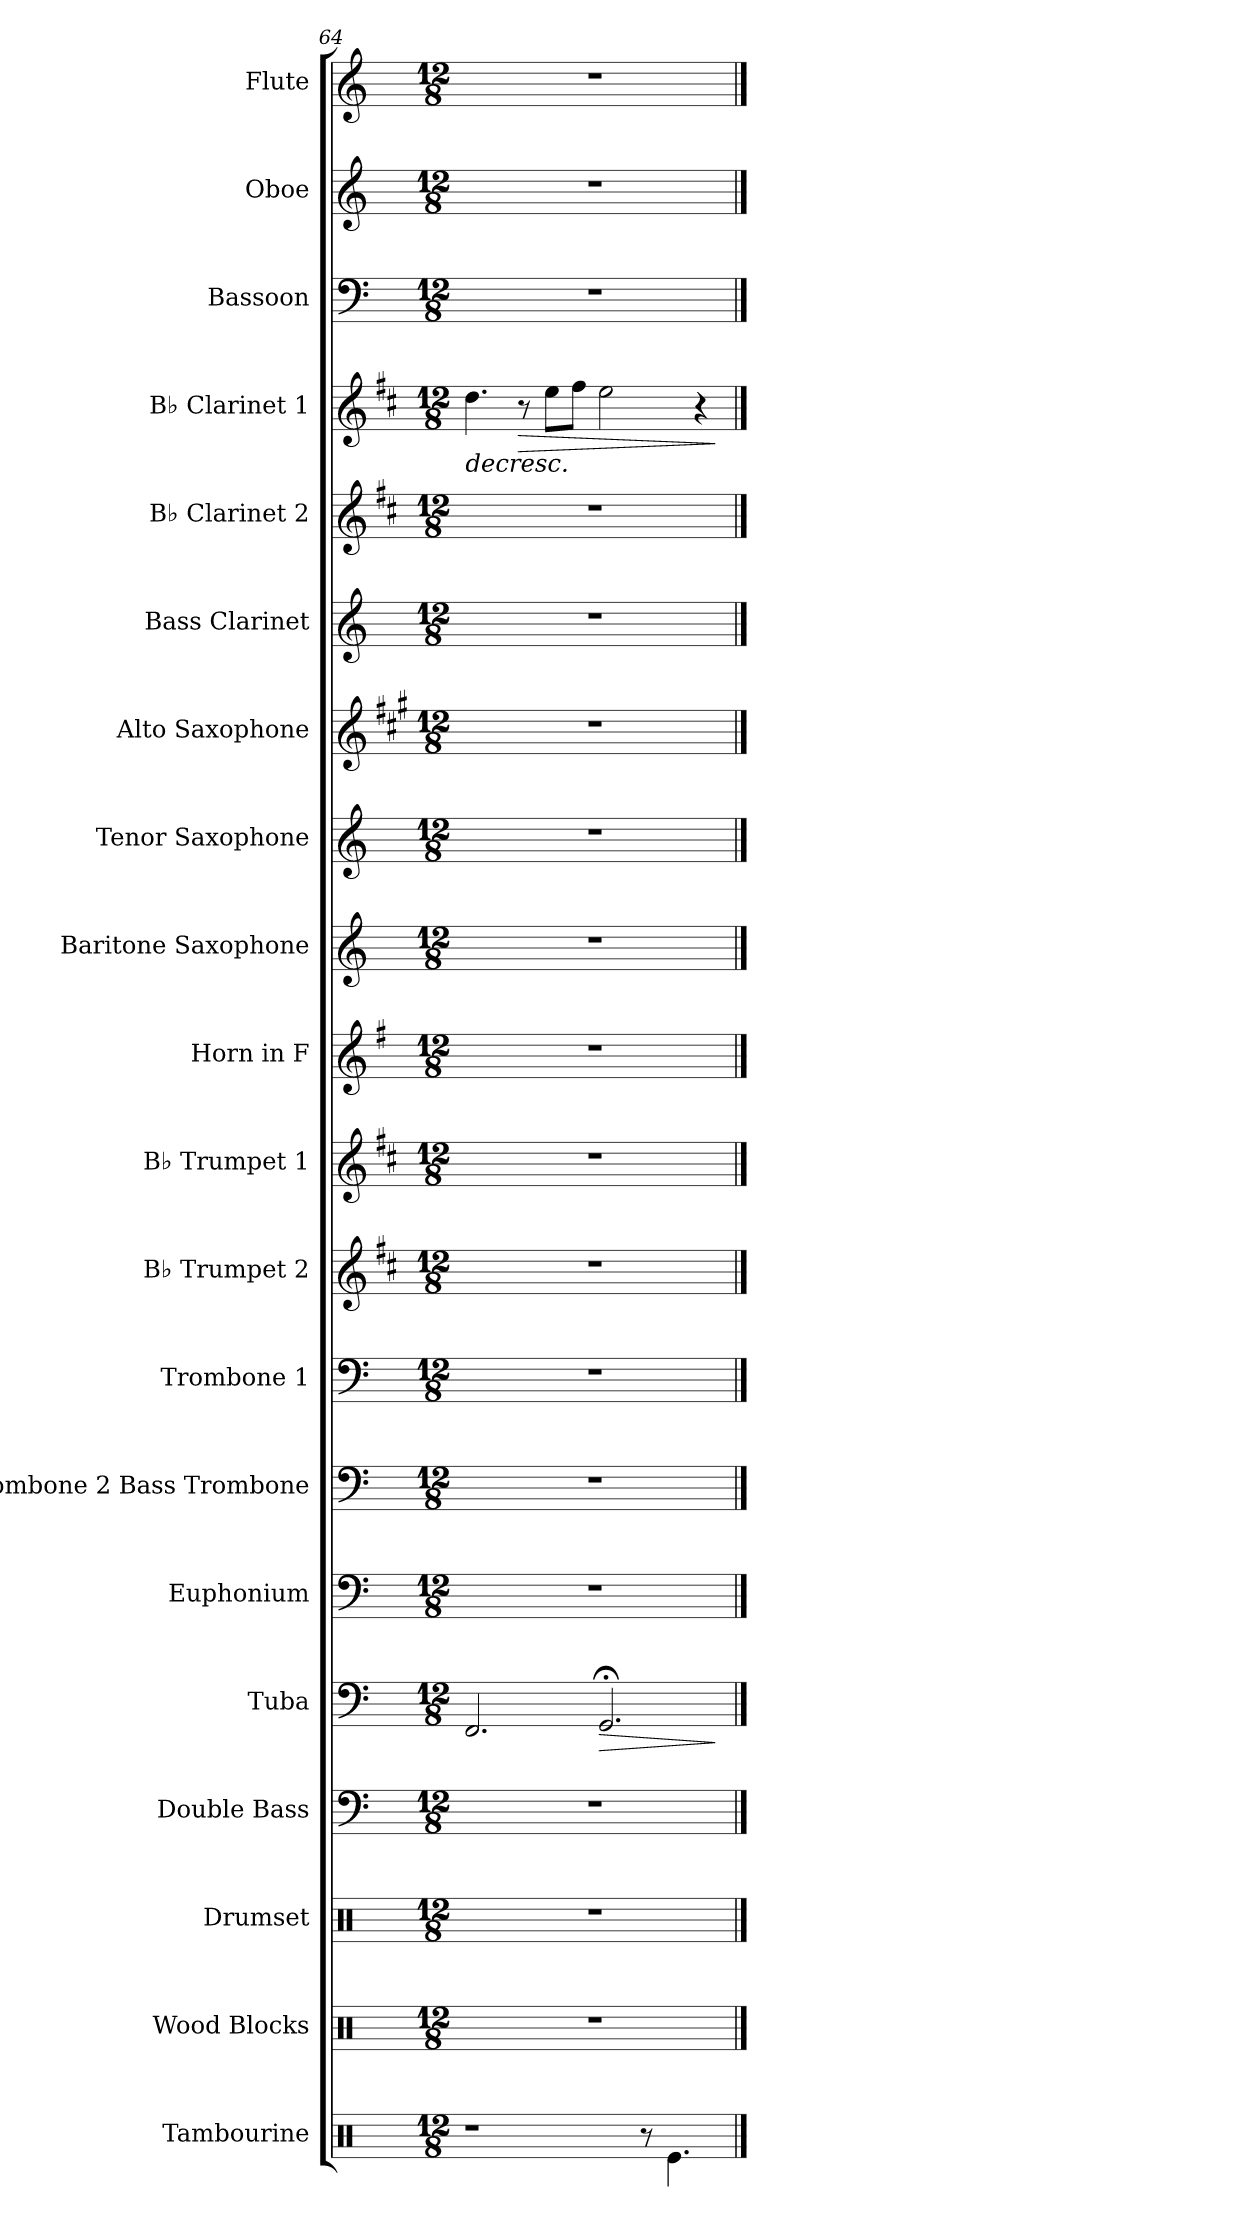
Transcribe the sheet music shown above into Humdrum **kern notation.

**kern	**kern	**kern	**kern	**kern	**dynam	**kern	**kern	**kern	**kern	**kern	**kern	**kern	**kern	**kern	**kern	**kern	**kern	**dynam	**kern	**kern	**kern
*part20	*part19	*part18	*part17	*part16	*part16	*part15	*part14	*part13	*part12	*part11	*part10	*part9	*part8	*part7	*part6	*part5	*part4	*part4	*part3	*part2	*part1
*staff20	*staff19	*staff18	*staff17	*staff16	*staff16	*staff15	*staff14	*staff13	*staff12	*staff11	*staff10	*staff9	*staff8	*staff7	*staff6	*staff5	*staff4	*staff4	*staff3	*staff2	*staff1
*I"Tambourine	*I"Wood Blocks	*I"Drumset	*I"Double Bass	*I"Tuba	*	*I"Euphonium	*I"Trombone 2 Bass Trombone	*I"Trombone 1	*I"B♭ Trumpet 2	*I"B♭ Trumpet 1	*I"Horn in F	*I"Baritone Saxophone	*I"Tenor Saxophone	*I"Alto Saxophone	*I"Bass Clarinet	*I"B♭ Clarinet 2	*I"B♭ Clarinet 1	*	*I"Bassoon	*I"Oboe	*I"Flute
*I'Tamb.	*I'Wd. Bl.	*I'Drs.	*I'Db.	*I'Tba.	*	*I'Euph.	*I'Tbn. 2 B. Tbn.	*I'Tbn. 1	*I'B♭ Tpt. 2	*I'B♭ Tpt. 1	*	*I'Bar. Sax.	*I'T. Sax.	*I'A. Sax.	*I'B. Cl.	*I'B♭ Cl. 2	*I'B♭ Cl. 1	*	*I'Bsn.	*I'Ob.	*I'Fl.
*clefX	*clefX	*clefX	*clefF4	*clefF4	*	*clefF4	*clefF4	*clefF4	*clefG2	*clefG2	*clefG2	*clefG2	*clefG2	*clefG2	*clefG2	*clefG2	*clefG2	*	*clefF4	*clefG2	*clefG2
*	*	*	*ITrd7c12	*	*	*	*	*	*ITrd1c2	*ITrd1c2	*ITrd4c7	*ITrd12c21	*ITrd8c14	*ITrd5c9	*ITrd8c14	*ITrd1c2	*ITrd1c2	*	*	*	*
*k[]	*k[]	*k[]	*k[]	*k[]	*	*k[]	*k[]	*k[]	*k[]	*k[]	*k[]	*k[]	*k[]	*k[]	*k[]	*k[]	*k[]	*	*k[]	*k[]	*k[]
*M12/8	*M12/8	*M12/8	*M12/8	*M12/8	*	*M12/8	*M12/8	*M12/8	*M12/8	*M12/8	*M12/8	*M12/8	*M12/8	*M12/8	*M12/8	*M12/8	*M12/8	*	*M12/8	*M12/8	*M12/8
=64	=64	=64	=64	=64	=64	=64	=64	=64	=64	=64	=64	=64	=64	=64	=64	=64	=64	=64	=64	=64	=64
!	!	!	!	!	!	!	!	!	!	!	!	!	!	!	!	!	!	!LO:HP:b	!	!	!
1r	1.r	1.r	1.r	2.FF/	.	1.r	1.r	1.r	1.r	1.r	1.r	1.r	1.r	1.r	1.r	1.r	4.cc\	>	1.r	1.r	1.r
!	!	!	!	!	!	!	!	!	!	!	!	!	!	!	!	!	!	!LO:HP:b	!	!	!
.	.	.	.	.	.	.	.	.	.	.	.	.	.	.	.	.	8r	>	.	.	.
.	.	.	.	.	.	.	.	.	.	.	.	.	.	.	.	.	8dd\L	.	.	.	.
.	.	.	.	.	.	.	.	.	.	.	.	.	.	.	.	.	8ee\J	.	.	.	.
!	!	!	!	!	!LO:HP:b	!	!	!	!	!	!	!	!	!	!	!	!	!	!	!	!
.	.	.	.	2.GG;</	>	.	.	.	.	.	.	.	.	.	.	.	2dd\	.	.	.	.
8r	.	.	.	.	.	.	.	.	.	.	.	.	.	.	.	.	.	.	.	.	.
4.Re\	.	.	.	.	.	.	.	.	.	.	.	.	.	.	.	.	.	.	.	.	.
.	.	.	.	.	.	.	.	.	.	.	.	.	.	.	.	.	4r	.	.	.	.
.	.	.	.	.	]	.	.	.	.	.	.	.	.	.	.	.	.	] ]	.	.	.
==	==	==	==	==	==	==	==	==	==	==	==	==	==	==	==	==	==	==	==	==	==
*-	*-	*-	*-	*-	*-	*-	*-	*-	*-	*-	*-	*-	*-	*-	*-	*-	*-	*-	*-	*-	*-
